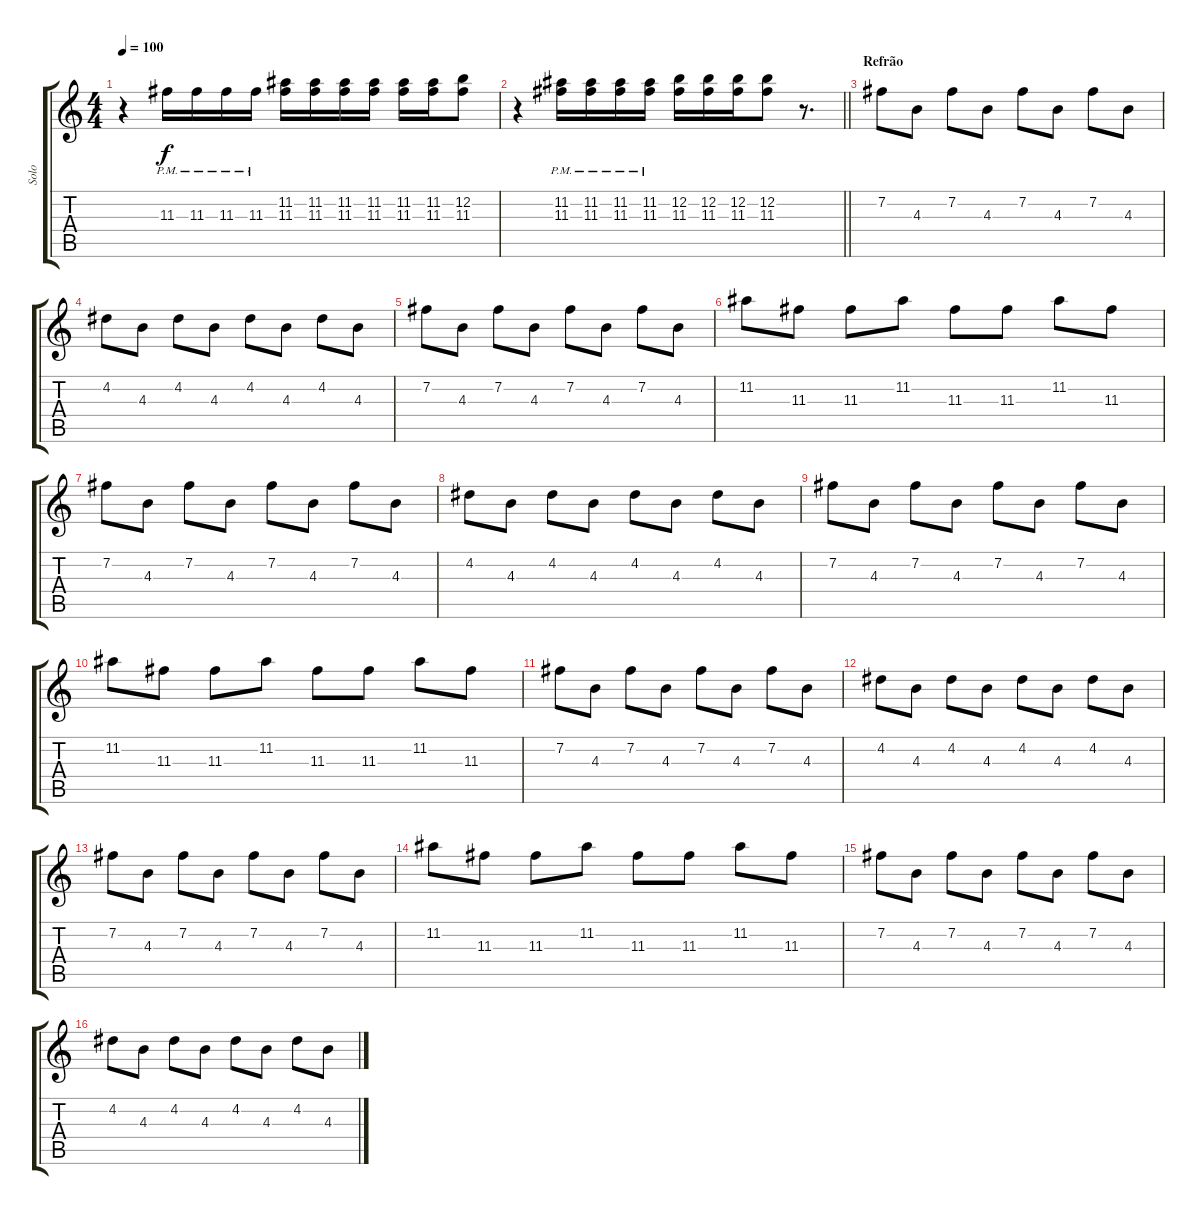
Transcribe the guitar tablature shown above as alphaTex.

\track ("Solo" "Solo") {instrument distortionguitar}
\staff {score tabs}
\tuning (E4 B3 G3 D3 A2 E2) {hide}
\ts (4 4)
\tempo 100
\clef g2
\ks c
r.4{dy f instrument distortionguitar} 11.3{pm}.16 11.3{pm}.16 11.3{pm}.16 11.3{pm}.16 (11.2 11.3).16 (11.2 11.3).16 (11.2 11.3).16 (11.2 11.3).16 (11.2 11.3).16 (11.2 11.3).16 (12.2 11.3).8 |
\barLineRight lightlight
r.4 (11.2{pm} 11.3{pm}).16 (11.2{pm} 11.3{pm}).16 (11.2{pm} 11.3{pm}).16 (11.2{pm} 11.3{pm}).16 (12.2 11.3).16 (12.2 11.3).16 (12.2 11.3).16 (12.2 11.3).8 r.8{d} |
\section ("" "Refrão")
7.2.8{instrument acousticguitarsteel} 4.3.8 7.2.8 4.3.8 7.2.8 4.3.8 7.2.8 4.3.8 |
4.2.8 4.3.8 4.2.8 4.3.8 4.2.8 4.3.8 4.2.8 4.3.8 |
7.2.8 4.3.8 7.2.8 4.3.8 7.2.8 4.3.8 7.2.8 4.3.8 |
11.2.8 11.3.8 11.3.8 11.2.8 11.3.8 11.3.8 11.2.8 11.3.8 |
7.2.8 4.3.8 7.2.8 4.3.8 7.2.8 4.3.8 7.2.8 4.3.8 |
4.2.8 4.3.8 4.2.8 4.3.8 4.2.8 4.3.8 4.2.8 4.3.8 |
7.2.8 4.3.8 7.2.8 4.3.8 7.2.8 4.3.8 7.2.8 4.3.8 |
11.2.8 11.3.8 11.3.8 11.2.8 11.3.8 11.3.8 11.2.8 11.3.8 |
7.2.8 4.3.8 7.2.8 4.3.8 7.2.8 4.3.8 7.2.8 4.3.8 |
4.2.8 4.3.8 4.2.8 4.3.8 4.2.8 4.3.8 4.2.8 4.3.8 |
7.2.8 4.3.8 7.2.8 4.3.8 7.2.8 4.3.8 7.2.8 4.3.8 |
11.2.8 11.3.8 11.3.8 11.2.8 11.3.8 11.3.8 11.2.8 11.3.8 |
7.2.8 4.3.8 7.2.8 4.3.8 7.2.8 4.3.8 7.2.8 4.3.8 |
4.2.8 4.3.8 4.2.8 4.3.8 4.2.8 4.3.8 4.2.8 4.3.8
